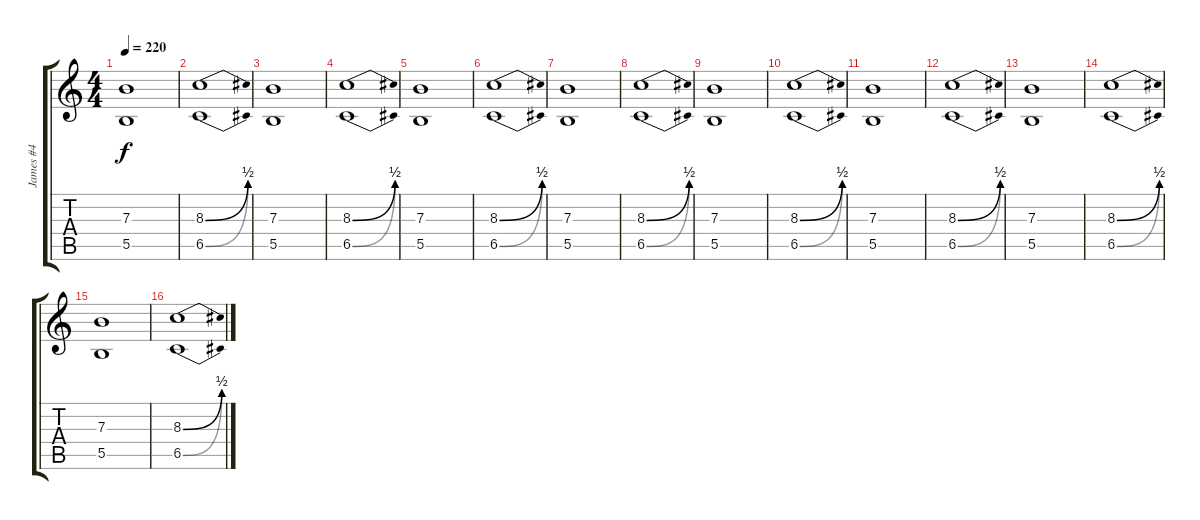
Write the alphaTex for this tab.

\track ("James #4" "James #4") {instrument distortionguitar}
\staff {score tabs}
\tuning (Db4 Ab3 E3 B2 Gb2 B1) {hide}
\ts (4 4)
\tempo 220
\clef g2
\ks c
(7.3 5.5).1{dy f} |
(8.3{be (bend 0 0 60 2)} 6.5{be (bend 0 0 60 2)}).1 |
(7.3 5.5).1 |
(8.3{be (bend 0 0 60 2)} 6.5{be (bend 0 0 60 2)}).1 |
(7.3 5.5).1 |
(8.3{be (bend 0 0 60 2)} 6.5{be (bend 0 0 60 2)}).1 |
(7.3 5.5).1 |
(8.3{be (bend 0 0 60 2)} 6.5{be (bend 0 0 60 2)}).1 |
(7.3 5.5).1 |
(8.3{be (bend 0 0 60 2)} 6.5{be (bend 0 0 60 2)}).1 |
(7.3 5.5).1 |
(8.3{be (bend 0 0 60 2)} 6.5{be (bend 0 0 60 2)}).1 |
(7.3 5.5).1 |
(8.3{be (bend 0 0 60 2)} 6.5{be (bend 0 0 60 2)}).1 |
(7.3 5.5).1 |
(8.3{be (bend 0 0 60 2)} 6.5{be (bend 0 0 60 2)}).1
